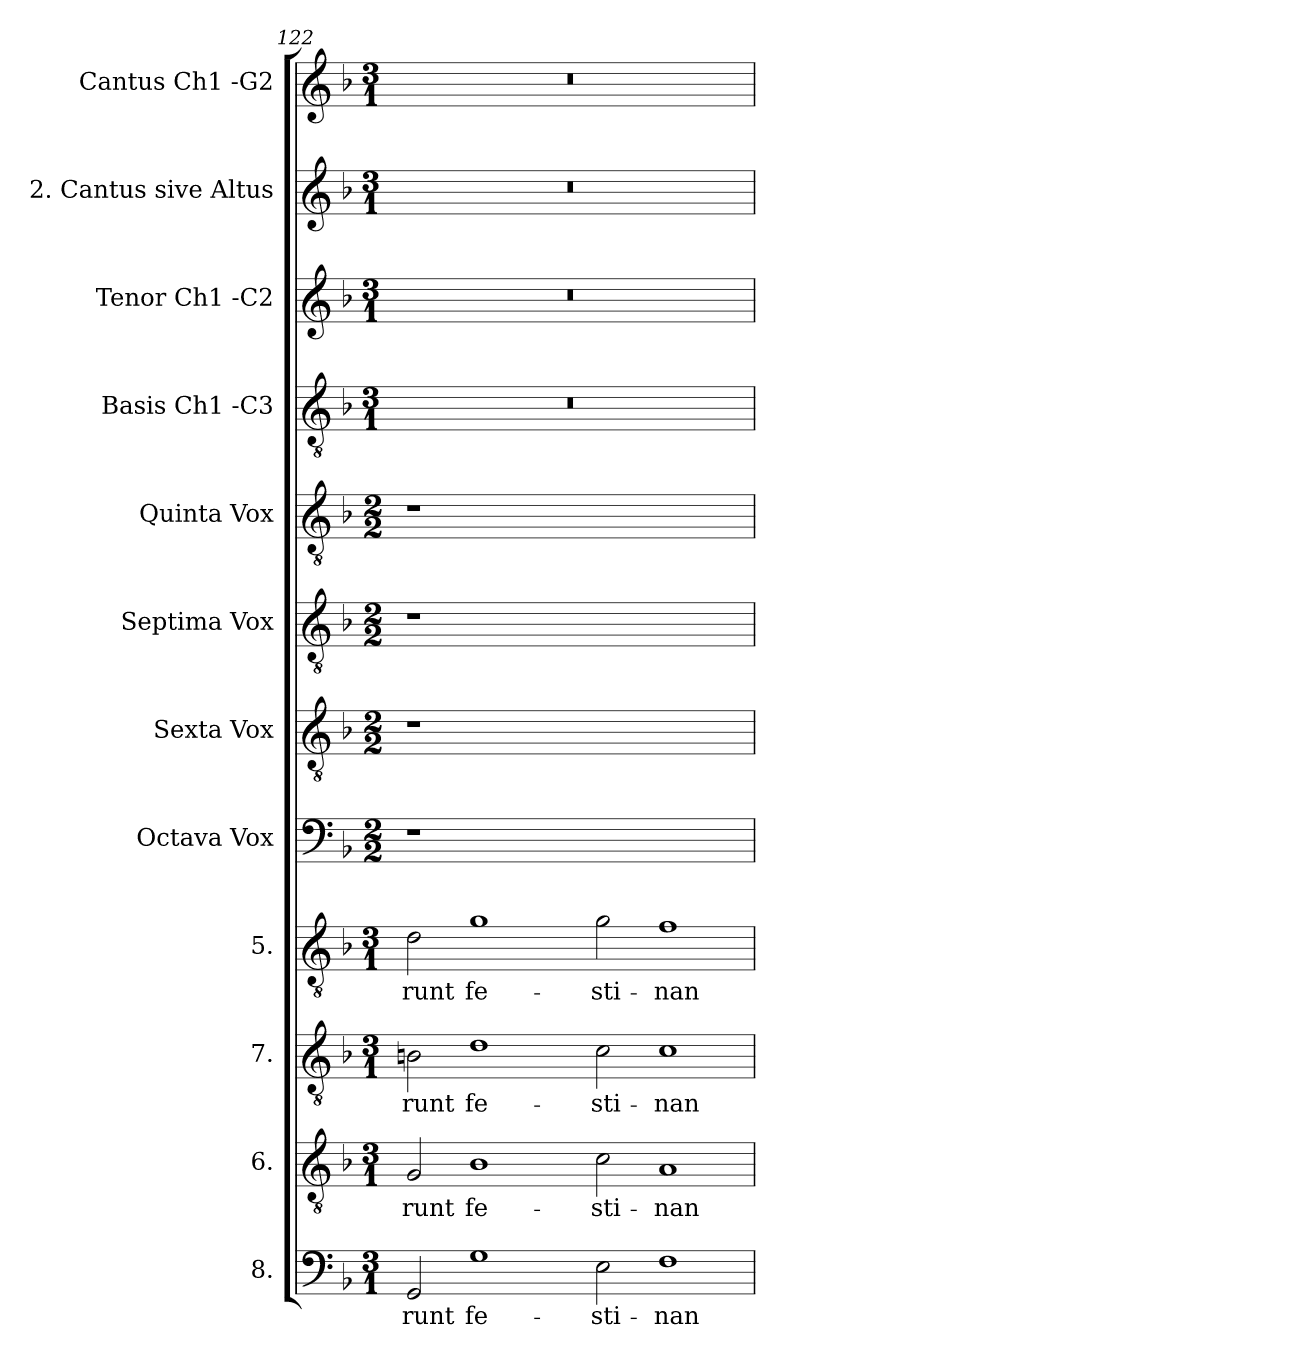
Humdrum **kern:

**kern	**text	**kern	**text	**kern	**text	**kern	**text	**kern	**kern	**kern	**kern	**kern	**kern	**kern	**kern
*part12	*part12	*part11	*part11	*part10	*part10	*part9	*part9	*part8	*part7	*part6	*part5	*part4	*part3	*part2	*part1
*staff12	*staff12	*staff11	*staff11	*staff10	*staff10	*staff9	*staff9	*staff8	*staff7	*staff6	*staff5	*staff4	*staff3	*staff2	*staff1
*I"8.	*	*I"6.	*	*I"7.	*	*I"5.	*	*I"Octava  Vox	*I"Sexta  Vox	*I"Septima  Vox	*I"Quinta  Vox	*I"Basis  Ch1 -C3	*I"Tenor  Ch1 -C2	*I"2. Cantus sive  Altus	*I"Cantus  Ch1 -G2
*	*	*	*	*	*	*	*	*	*	*	*	*I'B	*I'T	*I'A	*I'C
!!LO:PB:g=z
*clefF4	*	*clefGv2	*	*clefGv2	*	*clefGv2	*	*clefF4	*clefGv2	*clefGv2	*clefGv2	*clefGv2	*clefG2	*clefG2	*clefG2
*k[b-]	*	*k[b-]	*	*k[b-]	*	*k[b-]	*	*k[b-]	*k[b-]	*k[b-]	*k[b-]	*k[b-]	*k[b-]	*k[b-]	*k[b-]
*F:	*	*F:	*	*F:	*	*F:	*	*F:	*F:	*F:	*F:	*F:	*F:	*F:	*F:
*M3/1	*	*M3/1	*	*M3/1	*	*M3/1	*	*M2/2	*M2/2	*M2/2	*M2/2	*M3/1	*M3/1	*M3/1	*M3/1
=122	=122	=122	=122	=122	=122	=122	=122	=122	=122	=122	=122	=122	=122	=122	=122
!	!LO:LY:b:cj	!	!LO:LY:b:cj	!	!LO:LY:b:cj	!	!LO:LY:b:cj	!	!	!	!	!	!	!	!
2GG/	-runt	2G/	-runt	2Bn\	-runt	2d\	-runt	1r	1r	1r	1r	0.r	0.r	0.r	0.r
!	!LO:LY:b:cj	!	!LO:LY:b:cj	!	!LO:LY:b:cj	!	!LO:LY:b:cj	!	!	!	!	!	!	!	!
1G	fe-	1B-	fe-	1d	fe-	1g	fe-	.	.	.	.	.	.	.	.
.	.	.	.	.	.	.	.	0ryy	0ryy	0ryy	0ryy	.	.	.	.
!	!LO:LY:b:cj	!	!LO:LY:b:cj	!	!LO:LY:b:cj	!	!LO:LY:b:cj	!	!	!	!	!	!	!	!
2E\	-sti-	2c\	-sti-	2c\	-sti-	2g\	-sti-	.	.	.	.	.	.	.	.
!	!LO:LY:b:cj	!	!LO:LY:b:cj	!	!LO:LY:b:cj	!	!LO:LY:b:cj	!	!	!	!	!	!	!	!
1F	-nan-	1A	-nan-	1c	-nan-	1f	-nan-	.	.	.	.	.	.	.	.
=	=	=	=	=	=	=	=	=	=	=	=	=	=	=	=
*-	*-	*-	*-	*-	*-	*-	*-	*-	*-	*-	*-	*-	*-	*-	*-
